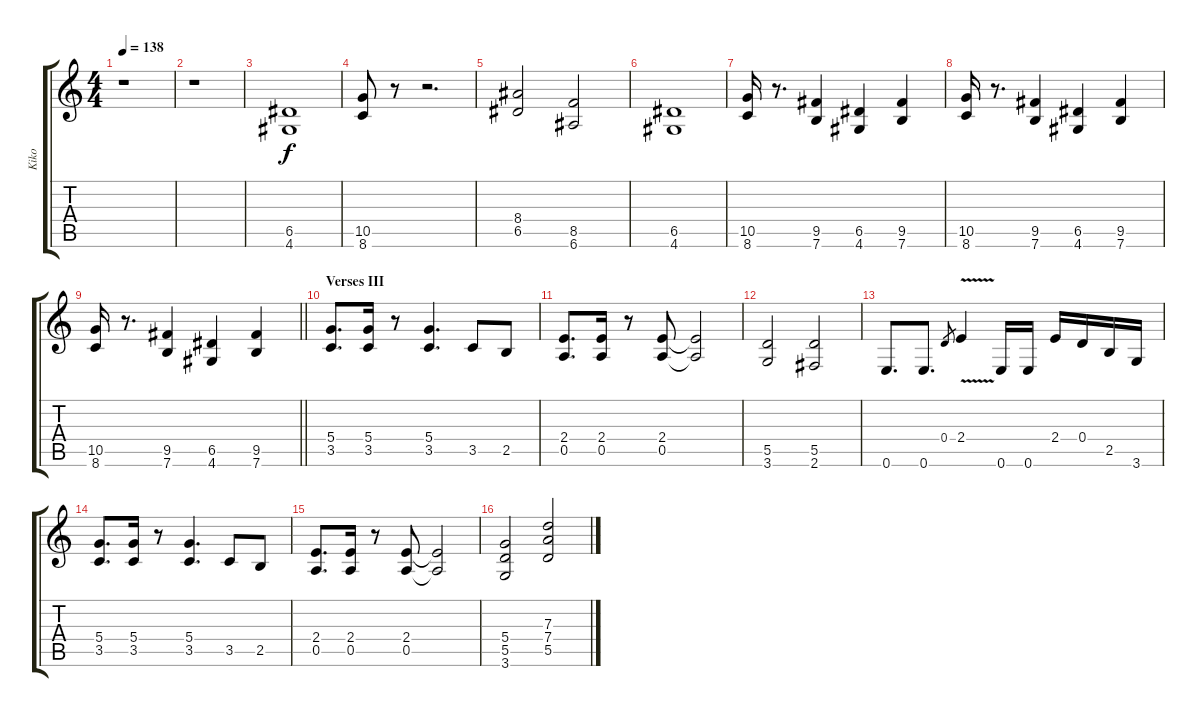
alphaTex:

\track ("Kiko" "Kiko") {instrument distortionguitar}
\staff {score tabs}
\tuning (E4 B3 G3 D3 A2 E2) {hide}
\ts (4 4)
\tempo 138
\clef g2
\ks c
r.1{dy fff} |
r.1 |
(6.5 4.6).1{dy f} |
(10.5 8.6).8 r.8 r.2{d} |
(8.4 6.5).2 (8.5 6.6).2 |
(6.5 4.6).1 |
(10.5 8.6).16 r.8{d} (9.5 7.6).4 (6.5 4.6).4 (9.5 7.6).4 |
(10.5 8.6).16 r.8{d} (9.5 7.6).4 (6.5 4.6).4 (9.5 7.6).4 |
\barLineRight lightlight
(10.5 8.6).16 r.8{d} (9.5 7.6).4 (6.5 4.6).4 (9.5 7.6).4 |
\section ("" "Verses III")
(5.4 3.5).8{d} (5.4 3.5).16 r.8 (5.4 3.5).4{d} 3.5.8 2.5.8 |
(2.4 0.5).8{d} (2.4 0.5).16 r.8 (2.4 0.5).8 (2.4{t} 0.5{t}).2 |
(5.5 3.6).2 (5.5 2.6).2 |
0.6.8{d} 0.6.8{d} 0.4.8{gr} 2.4{v}.4 0.6.16 0.6.16 2.4.16 0.4.16 2.5.16 3.6.16 |
(5.4 3.5).8{d} (5.4 3.5).16 r.8 (5.4 3.5).4{d} 3.5.8 2.5.8 |
(2.4 0.5).8{d} (2.4 0.5).16 r.8 (2.4 0.5).8 (2.4{t} 0.5{t}).2 |
(5.4 5.5 3.6).2 (7.3 7.4 5.5).2
